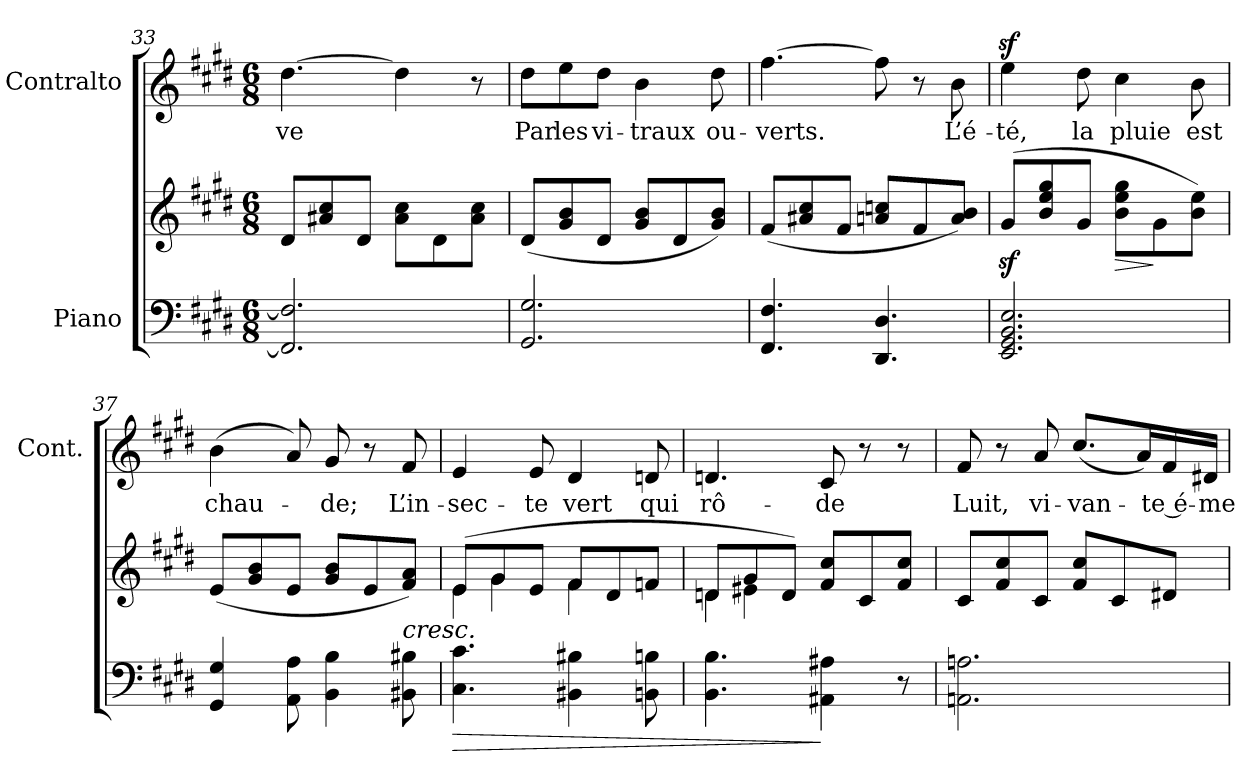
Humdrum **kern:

**kern	**kern	**dynam	**kern	**text
*part2	*part2	*part2	*part1	*part1
*staff3	*staff2	*staff2/3	*staff1	*staff1
*I"Piano	*	*	*I"Contralto	*
*	*	*	*I'Cont.	*
*clefF4	*clefG2	*	*clefG2	*
*k[f#c#g#d#]	*k[f#c#g#d#]	*	*k[f#c#g#d#]	*
*E:	*E:	*	*E:	*
*M6/8	*M6/8	*	*M6/8	*
=33	=33	=33	=33	=33
!	!	!	!	!LO:LY:b:color=#000000
2.FFi/] 2.Fi]	8d#i/L	.	[>4.dd#i\	-ve
.	8a#Xi/ 8cc#i/	.	.	.
.	8d#i/J	.	.	.
.	8a#i\ 8cc#i\L	.	4dd#i\]	.
.	8d#i\	.	.	.
.	8a#i\ 8cc#i\J	.	8r	.
!!LO:PB:g=z
=34	=34	=34	=34	=34
!	!	!	!	!LO:LY:b:color=#000000
2.GG#i/ 2.G#i	(8d#i/L	.	8dd#i\L	Par
!	!	!	!	!LO:LY:b:color=#000000
.	8g#i/ 8bi/	.	8eei\	les
!	!	!	!	!LO:LY:b:color=#000000
.	8d#i/J	.	8dd#i\J	vi-
!	!	!	!	!LO:LY:b:color=#000000
.	8g#i/ 8bi/L	.	4bi\	-traux
.	8d#i/	.	.	.
!	!	!	!	!LO:LY:b:color=#000000
.	8g#i/ 8bi/J)	.	8dd#i\	ou-
=35	=35	=35	=35	=35
!	!	!	!	!LO:LY:b:color=#000000
4.FF#i/ 4.F#i	(8f#i/L	.	[>4.ff#i\	-verts.
.	8a#Xi/ 8cc#i/	.	.	.
.	8f#i/J	.	.	.
4.DD#i/ 4.D#i	8ani/ 8ccni/L	.	8ff#i\]	.
.	8f#i/	.	8r	.
!	!	!	!	!LO:LY:b:color=#000000
.	8ai/ 8bi/J)	.	8bi\	L’é-
=36	=36	=36	=36	=36
!	!	!	!	!LO:LY:b:color=#000000
2.EEi/ 2.GG#i 2.BBi 2.Ei	(8g#zi/L	.	4eezi\	-té,
.	8bi/ 8eei/ 8gg#i/	.	.	.
!	!	!	!	!LO:LY:b:color=#000000
.	8g#i/J	.	8dd#i\	la
!	!	!LO:HP:b	!	!
!	!	!	!	!LO:LY:b:color=#000000
.	8bi\ 8eei\ 8gg#i\L	>	4cc#i\	pluie
.	8g#i\	]	.	.
!	!	!	!	!LO:LY:b:color=#000000
.	8bi\ 8eei\J)	.	8bi\	est
=37	=37	=37	=37	=37
!	!	!	!	!LO:LY:b:color=#000000
4GG#i/ 4G#i	(8ei/L	.	(4bi\	chau-
.	8g#i/ 8bi/	.	.	.
8AAi\ 8Ai	8ei/J	[	8ai/)	.
!	!	!	!	!LO:LY:b:color=#000000
4BBi\ 4Bi	8g#i/ 8bi/L	.	8g#i/	-de;
.	8ei/	.	8r	.
!	!	!LO:HP:b	!	!
!	!	!	!	!LO:LY:b:color=#000000
8BB#Xi\ 8B#Xi	8f#i/ 8ai/J)	<	8f#i/	L’in-
=38	=38	=38	=38	=38
!	!	!LO:HP:b=2	!	!
*	*^	*	*	*
*	*	*^	*	*	*
!	!	!	!	!	!	!LO:LY:b:color=#000000
4.C#i\ 4.c#i	(8ei/L	4ei\	8ryy	>	4ei/	-sec-
.	8g#i/	.	4g#i\	.	.	.
!	!	!	!	!	!	!LO:LY:b:color=#000000
.	8ei/J	8ryy	.	.	8ei/	-te
!	!	!	!	!	!	!LO:LY:b:color=#000000
4BB#Xi\ 4B#Xi	8f#i/L	4f#i\	4.ryy	.	4d#i/	vert
.	8d#i/	.	.	.	.	.
!	!	!	!	!	!	!LO:LY:b:color=#000000
8BBni\ 8Bni	8fni/J	8ryy	.	.	8dni/	qui
!!LO:LB:g=z
=39	=39	=39	=39	=39	=39	=39
!	!	!	!	!	!	!LO:LY:b:color=#000000
4.BBi\ 4.Bi	8dni/L	4di\	8ryy	.	4.dni/	rô-
.	8g#i/	.	4e#Xi\	.	.	.
.	8di/J)	2ryy	.	.	.	.
!	!	!	!	!	!	!LO:LY:b:color=#000000
4AA#Xi\ 4A#Xi	8f#i/ 8cc#i/L	.	4.ryy	]	8c#i/	-de
.	8c#i/	.	.	.	8r	.
8r	8f#i/ 8cc#i/J	.	.	.	8r	.
*	*v	*v	*v	*	*	*
=40	=40	=40	=40	=40
!	!	!	!	!LO:LY:b:color=#000000
2.AAni\ 2.Ani	8c#i/L	.	8f#i/	Luit,
.	8f#i/ 8cc#i/	.	8r	.
!	!	!	!	!LO:LY:b:color=#000000
.	8c#i/J	.	8ai/	vi-
!	!	!	!	!LO:LY:b:color=#000000
.	8f#i/ 8cc#i/L	.	(8.cc#i/L	-van-
.	8c#i/	.	.	.
.	.	.	16ai/L)	.
!	!	!	!	!LO:LY:b:color=#000000
.	8d#Xi/J	.	16f#i/	-te é-
!	!	!	!	!LO:LY:b:color=#000000
.	.	.	16d#Xi/JJ	-me-
=	=	=	=	=
*-	*-	*-	*-	*-
